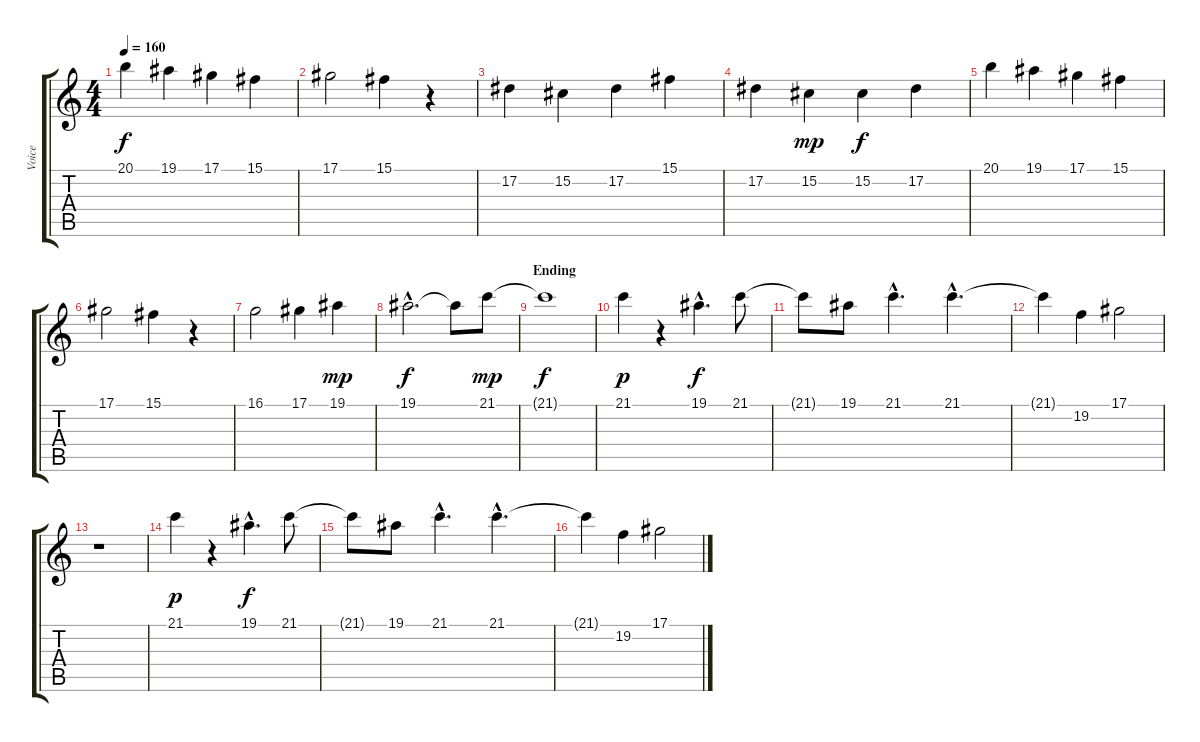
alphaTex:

\track ("Voice" "Voice") {instrument flute}
\staff {score tabs}
\tuning (Eb4 Bb3 Gb3 Db3 Ab2 Db2) {hide}
\ts (4 4)
\tempo 160
\clef g2
\ks c
20.1.4{dy f} 19.1.4 17.1.4 15.1.4 |
17.1.2 15.1.4 r.4 |
17.2.4 15.2.4 17.2.4 15.1.4 |
17.2.4 15.2.4{dy mp} 15.2.4{dy f} 17.2.4 |
20.1.4 19.1.4 17.1.4 15.1.4 |
17.1.2 15.1.4 r.4 |
16.1.2 17.1.4 19.1.4{dy mp} |
19.1{hac}.2{d dy f} 19.1{t}.8 21.1.8{dy mp} |
\section ("" "Ending")
21.1{t}.1{dy f} |
21.1.4{dy p} r.4 19.1{hac}.4{d dy f} 21.1.8 |
21.1{t}.8 19.1.8 21.1{hac}.4{d} 21.1{hac}.4{d} |
21.1{t}.4 19.2.4 17.1.2 |
r.1 |
21.1.4{dy p} r.4 19.1{hac}.4{d dy f} 21.1.8 |
21.1{t}.8 19.1.8 21.1{hac}.4{d} 21.1{hac}.4{d} |
21.1{t}.4 19.2.4 17.1.2
